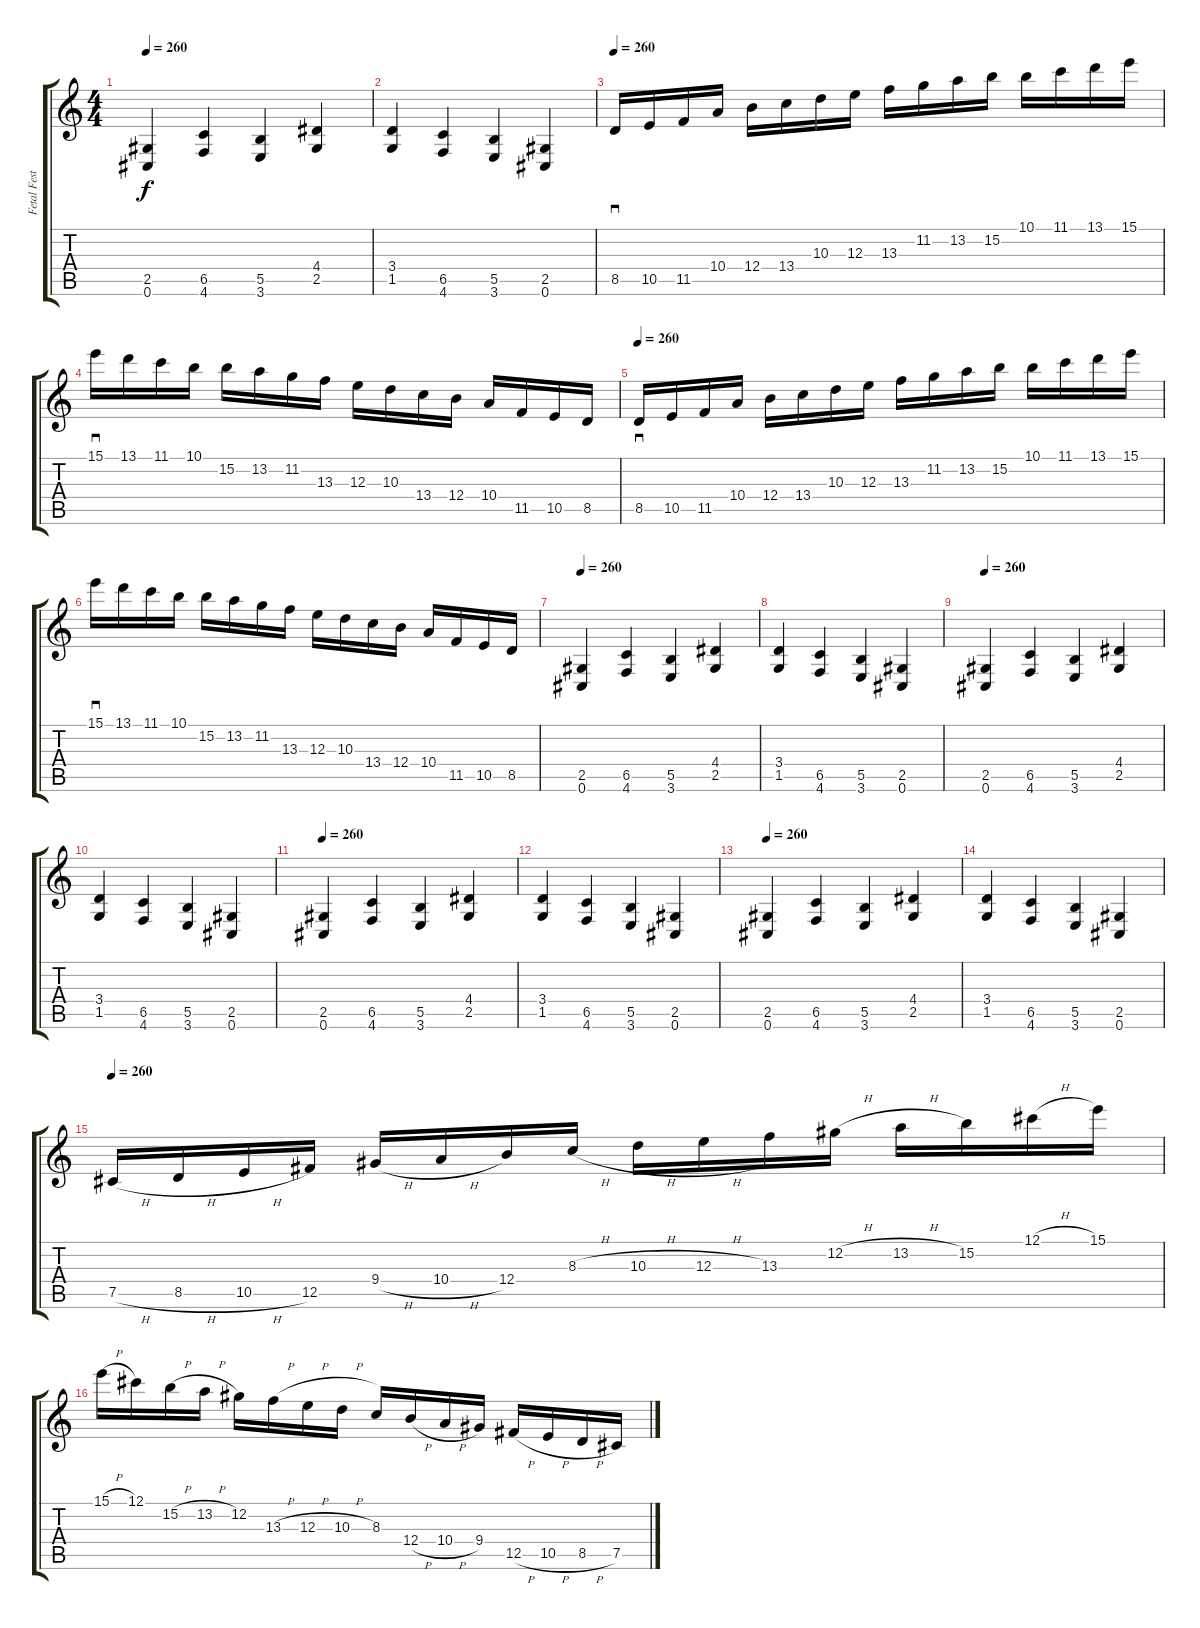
\track ("Fetal Festering Womb Exhumator" "Fetal Fest") {instrument overdrivenguitar}
\staff {score tabs}
\tuning (Db4 Ab3 E3 B2 Gb2 Db2) {hide}
\ts (4 4)
\tempo 260
\clef g2
\ks c
(2.5 0.6).4{dy f} (6.5 4.6).4 (5.5 3.6).4 (4.4 2.5).4 |
(3.4 1.5).4 (6.5 4.6).4 (5.5 3.6).4 (2.5 0.6).4 |
\tempo 260
8.5.16{sd} 10.5.16 11.5.16 10.4.16 12.4.16 13.4.16 10.3.16 12.3.16 13.3.16 11.2.16 13.2.16 15.2.16 10.1.16 11.1.16 13.1.16 15.1.16 |
15.1.16{sd} 13.1.16 11.1.16 10.1.16 15.2.16 13.2.16 11.2.16 13.3.16 12.3.16 10.3.16 13.4.16 12.4.16 10.4.16 11.5.16 10.5.16 8.5.16 |
\tempo 260
8.5.16{sd} 10.5.16 11.5.16 10.4.16 12.4.16 13.4.16 10.3.16 12.3.16 13.3.16 11.2.16 13.2.16 15.2.16 10.1.16 11.1.16 13.1.16 15.1.16 |
15.1.16{sd} 13.1.16 11.1.16 10.1.16 15.2.16 13.2.16 11.2.16 13.3.16 12.3.16 10.3.16 13.4.16 12.4.16 10.4.16 11.5.16 10.5.16 8.5.16 |
\tempo 260
(2.5 0.6).4 (6.5 4.6).4 (5.5 3.6).4 (4.4 2.5).4 |
(3.4 1.5).4 (6.5 4.6).4 (5.5 3.6).4 (2.5 0.6).4 |
\tempo 260
(2.5 0.6).4 (6.5 4.6).4 (5.5 3.6).4 (4.4 2.5).4 |
(3.4 1.5).4 (6.5 4.6).4 (5.5 3.6).4 (2.5 0.6).4 |
\tempo 260
(2.5 0.6).4 (6.5 4.6).4 (5.5 3.6).4 (4.4 2.5).4 |
(3.4 1.5).4 (6.5 4.6).4 (5.5 3.6).4 (2.5 0.6).4 |
\tempo 260
(2.5 0.6).4 (6.5 4.6).4 (5.5 3.6).4 (4.4 2.5).4 |
(3.4 1.5).4 (6.5 4.6).4 (5.5 3.6).4 (2.5 0.6).4 |
\tempo 260
7.5{h}.16 8.5{h}.16 10.5{h}.16 12.5.16 9.4{h}.16 10.4{h}.16 12.4.16 8.3{h}.16 10.3{h}.16 12.3{h}.16 13.3.16 12.2{h}.16 13.2{h}.16 15.2.16 12.1{h}.16 15.1.16 |
15.1{h}.16 12.1.16 15.2{h}.16 13.2{h}.16 12.2.16 13.3{h}.16 12.3{h}.16 10.3{h}.16 8.3.16 12.4{h}.16 10.4{h}.16 9.4.16 12.5{h}.16 10.5{h}.16 8.5{h}.16 7.5.16
